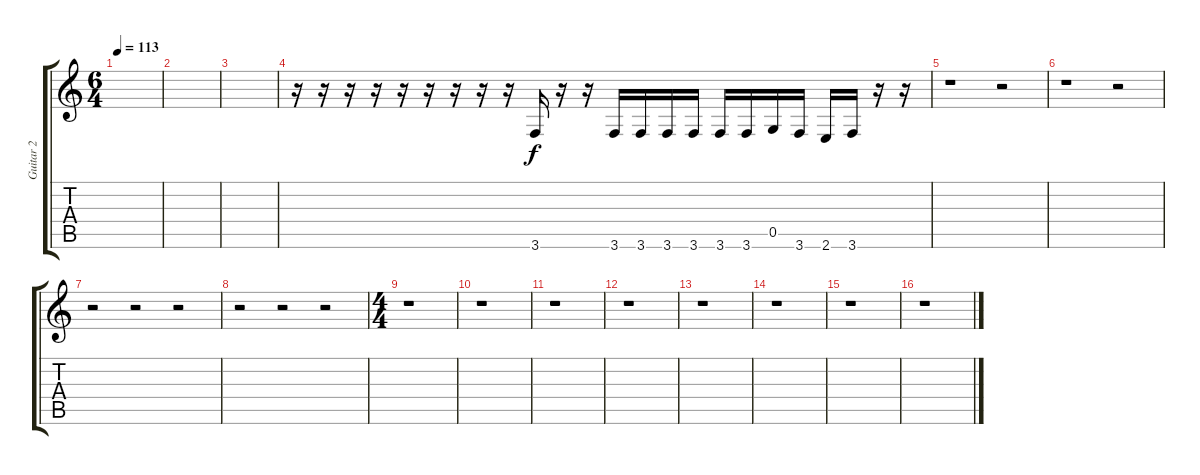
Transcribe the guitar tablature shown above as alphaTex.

\track ("Guitar 2" "Guitar 2") {instrument distortionguitar}
\staff {score tabs}
\tuning (D4 A3 F3 C3 G2 D2) {hide}
\ts (6 4)
\tempo 113
\clef g2
\ks c
|
|
|
r.16 r.16 r.16 r.16 r.16 r.16 r.16 r.16 r.16 3.6.16 r.16 r.16 3.6.16 3.6.16 3.6.16 3.6.16 3.6.16 3.6.16 0.5.16 3.6.16 2.6.16 3.6.16 r.16 r.16 |
r.1 r.2 |
r.1 r.2 |
r.2 r.2 r.2 |
r.2 r.2 r.2 |
\ts (4 4)
r.1 |
r.1 |
r.1 |
r.1 |
r.1 |
r.1 |
r.1 |
r.1
